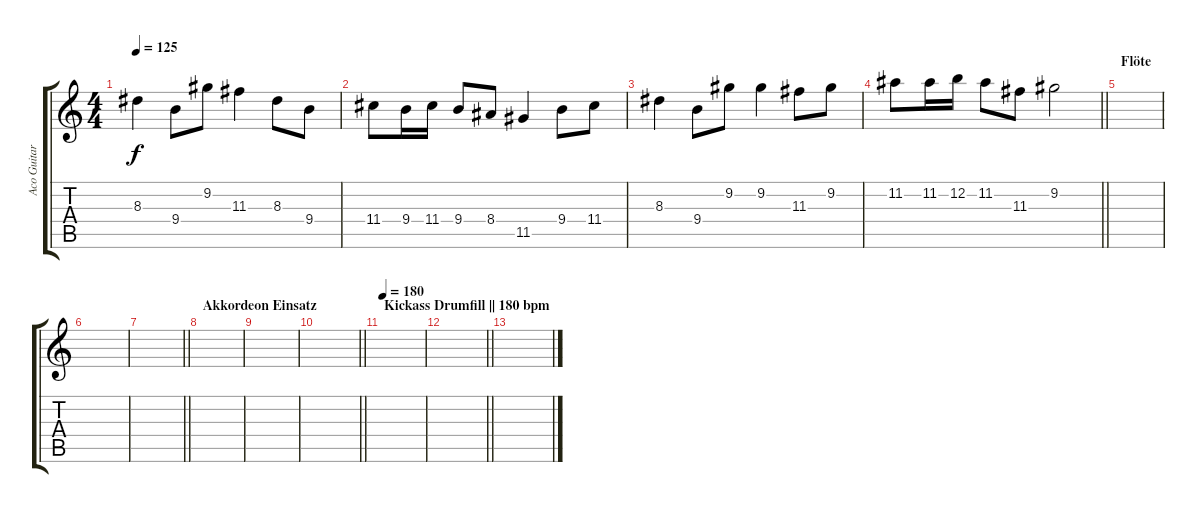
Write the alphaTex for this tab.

\track ("Aco Guitar" "Aco Guitar") {instrument acousticguitarsteel}
\staff {score tabs}
\tuning (E4 B3 G3 D3 A2 E2) {hide}
\ts (4 4)
\tempo 125
\clef g2
\ks c
8.3.4{dy f instrument acousticguitarsteel} 9.4.8 9.2.8 11.3.4 8.3.8 9.4.8 |
11.4.8 9.4.16 11.4.16 9.4.8 8.4.8 11.5.4 9.4.8 11.4.8 |
8.3.4 9.4.8 9.2.8 9.2.4 11.3.8 9.2.8 |
\barLineRight lightlight
11.2.8 11.2.16 12.2.16 11.2.8 11.3.8 9.2.2 |
\section ("" "Flöte")
|
|
\barLineRight lightlight
|
\section ("" "Akkordeon Einsatz")
|
|
\barLineRight lightlight
|
\section ("" "Kickass Drumfill || 180 bpm")
\tempo 180
|
\barLineRight lightlight
|
\section ("" "")
